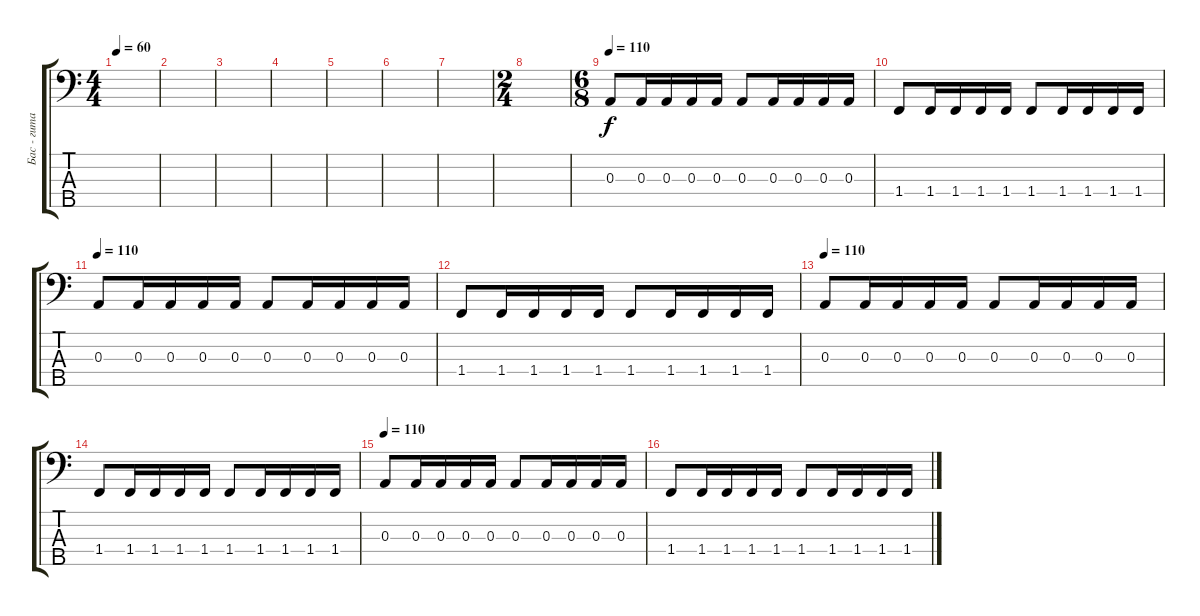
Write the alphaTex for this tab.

\track ("Бас - гитара" "Бас - гита") {instrument electricbassfinger}
\staff {score tabs}
\tuning (G2 D2 A1 E1 B0) {hide}
\ts (4 4)
\tempo 60
\clef f4
\ks c
|
|
|
|
|
|
|
\ts (2 4)
|
\ts (6 8)
\tempo 110
0.3.8 0.3.16 0.3.16 0.3.16 0.3.16 0.3.8 0.3.16 0.3.16 0.3.16 0.3.16 |
1.4.8 1.4.16 1.4.16 1.4.16 1.4.16 1.4.8 1.4.16 1.4.16 1.4.16 1.4.16 |
\tempo 110
0.3.8 0.3.16 0.3.16 0.3.16 0.3.16 0.3.8 0.3.16 0.3.16 0.3.16 0.3.16 |
1.4.8 1.4.16 1.4.16 1.4.16 1.4.16 1.4.8 1.4.16 1.4.16 1.4.16 1.4.16 |
\tempo 110
0.3.8 0.3.16 0.3.16 0.3.16 0.3.16 0.3.8 0.3.16 0.3.16 0.3.16 0.3.16 |
1.4.8 1.4.16 1.4.16 1.4.16 1.4.16 1.4.8 1.4.16 1.4.16 1.4.16 1.4.16 |
\tempo 110
0.3.8 0.3.16 0.3.16 0.3.16 0.3.16 0.3.8 0.3.16 0.3.16 0.3.16 0.3.16 |
1.4.8 1.4.16 1.4.16 1.4.16 1.4.16 1.4.8 1.4.16 1.4.16 1.4.16 1.4.16
